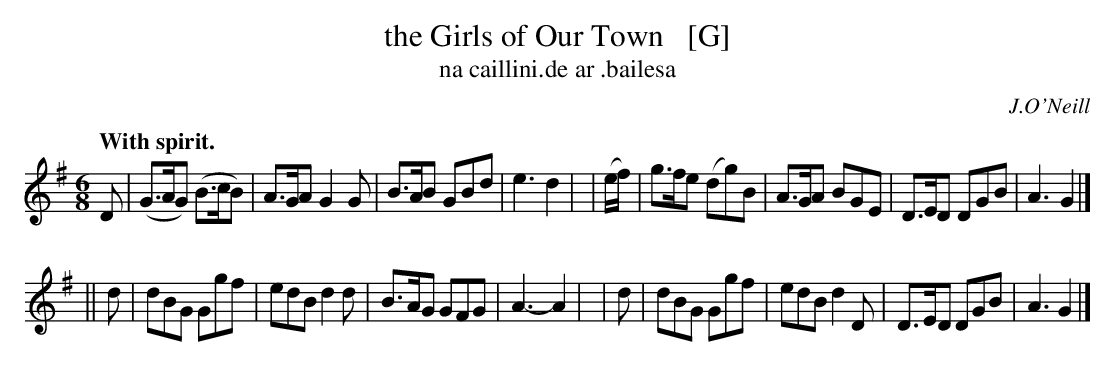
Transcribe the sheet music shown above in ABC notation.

X:1
T: the Girls of Our Town   [G]
T: na caillini\.de ar \.bailesa
O: J.O'Neill
Q: "With spirit."
M: 6/8
K: G
   D | (G>AG) (B>cB) | A>GA G2 G | B>AB GBd | e3 d2 |\
| (e/f/) | g>fe (dg)B | A>GA BGE | D>ED DGB | A3 G2 |]
|| d | dBG Ggf | edB d2d | B>AG GFG | A3-A2 |\
|  d | dBG Ggf | edB d2D | D>ED DGB | A3 G2 |]
